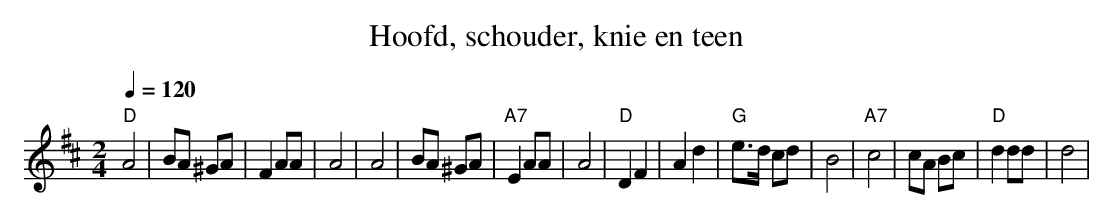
X:1
T:Hoofd, schouder, knie en teen
Q:1/4=120
M:2/4
L:1/8
K:D
"D"A4 | BA ^GA | F2 AA | A4 | A4 | BA ^GA | "A7"E2 AA | A4 |
"D"D2 F2 | A2 d2 | "G"e3/2d/ cd | B4 | "A7"c4 | cA Bc | "D"d2 dd | d4 |
